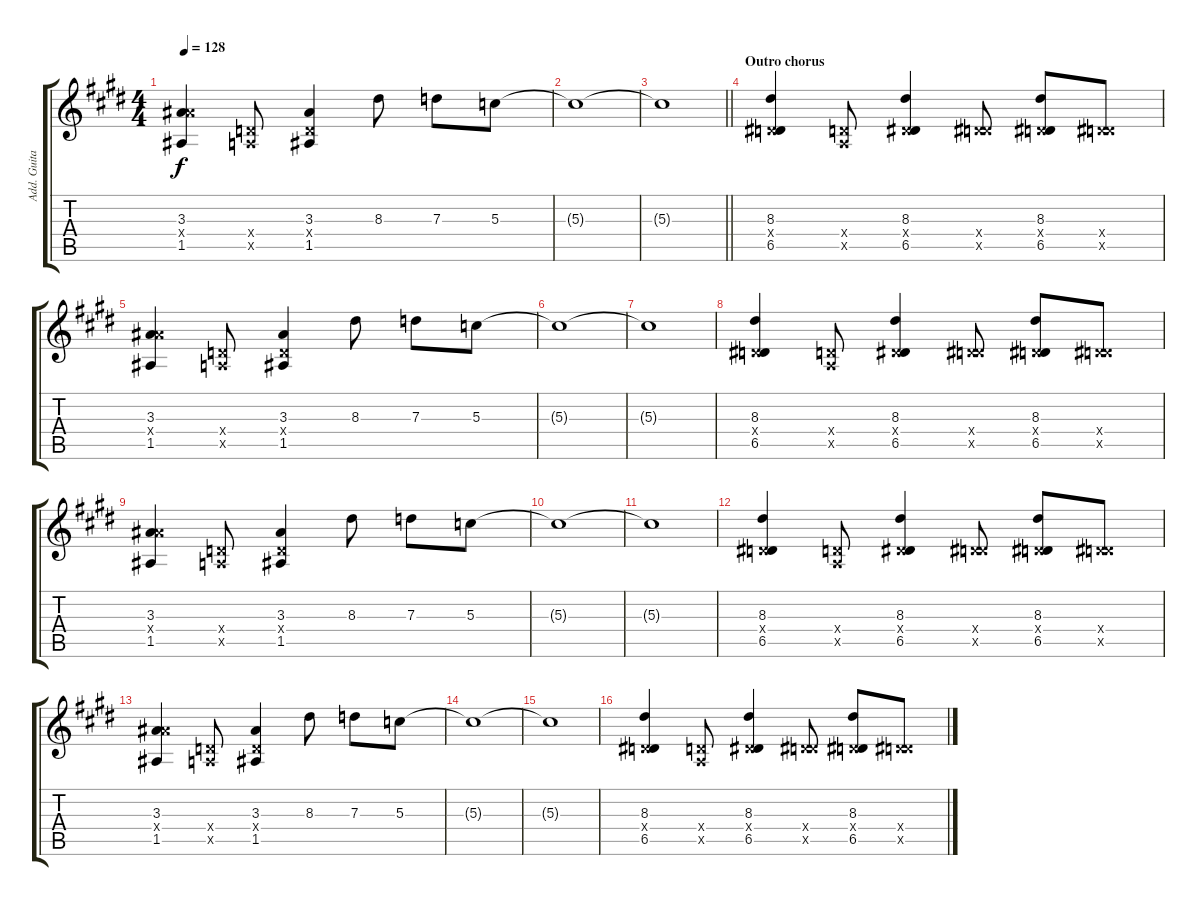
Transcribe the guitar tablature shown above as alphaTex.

\track ("Add. Guitar" "Add. Guita") {instrument distortionguitar}
\staff {score tabs}
\tuning (E4 B3 G3 D3 A2 E2) {hide}
\ts (4 4)
\tempo 128
\clef g2
\ks e
(3.3 8.4{x} 1.5).4{dy f} (0.4{x} 0.5{x}).8 (3.3 0.4{x} 1.5).4 8.3.8 7.3.8 5.3.8 |
5.3{t}.1 |
\barLineRight lightlight
5.3{t}.1 |
\section ("" "Outro chorus")
(8.3 0.4{x} 6.5).4 (0.4{x} 0.5{x}).8 (8.3 0.4{x} 6.5).4 (0.4{x} 6.5{x}).8 (8.3 0.4{x} 6.5).8 (0.4{x} 6.5{x}).8 |
(3.3 8.4{x} 1.5).4 (0.4{x} 0.5{x}).8 (3.3 0.4{x} 1.5).4 8.3.8 7.3.8 5.3.8 |
5.3{t}.1 |
5.3{t}.1 |
(8.3 0.4{x} 6.5).4 (0.4{x} 0.5{x}).8 (8.3 0.4{x} 6.5).4 (0.4{x} 6.5{x}).8 (8.3 0.4{x} 6.5).8 (0.4{x} 6.5{x}).8 |
(3.3 8.4{x} 1.5).4 (0.4{x} 0.5{x}).8 (3.3 0.4{x} 1.5).4 8.3.8 7.3.8 5.3.8 |
5.3{t}.1 |
5.3{t}.1 |
(8.3 0.4{x} 6.5).4 (0.4{x} 0.5{x}).8 (8.3 0.4{x} 6.5).4 (0.4{x} 6.5{x}).8 (8.3 0.4{x} 6.5).8 (0.4{x} 6.5{x}).8 |
(3.3 8.4{x} 1.5).4 (0.4{x} 0.5{x}).8 (3.3 0.4{x} 1.5).4 8.3.8 7.3.8 5.3.8 |
5.3{t}.1 |
5.3{t}.1 |
(8.3 0.4{x} 6.5).4 (0.4{x} 0.5{x}).8 (8.3 0.4{x} 6.5).4 (0.4{x} 6.5{x}).8 (8.3 0.4{x} 6.5).8 (0.4{x} 6.5{x}).8
